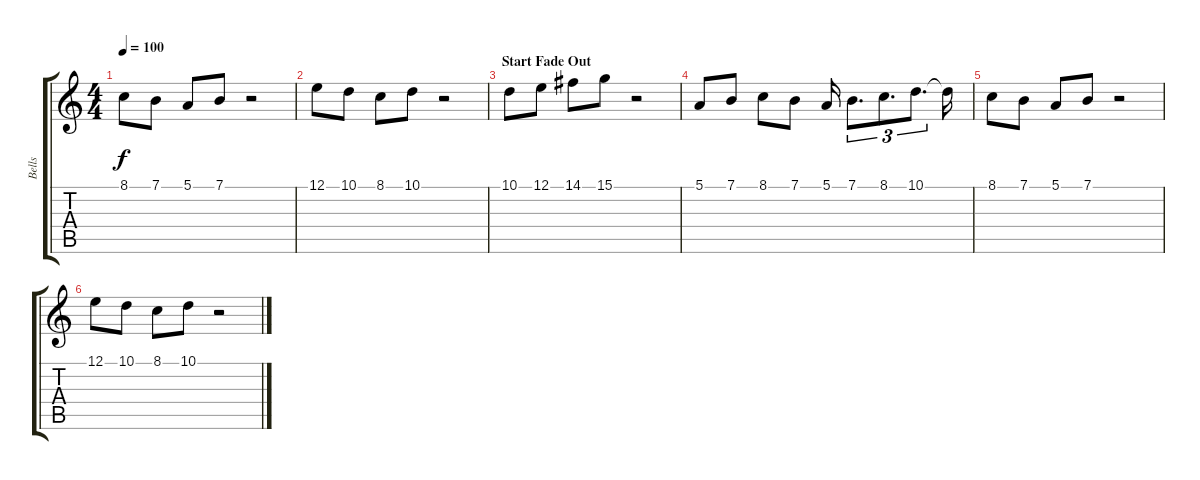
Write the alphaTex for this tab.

\track ("Bells" "Bells") {instrument marimba}
\staff {score tabs}
\tuning (E4 B3 G3 D3 A2 E2) {hide}
\ts (4 4)
\tempo 100
\clef g2
\ks c
8.1.8{dy f} 7.1.8 5.1.8 7.1.8 r.2 |
12.1.8 10.1.8 8.1.8 10.1.8 r.2 |
\section ("" "Start Fade Out")
10.1.8 12.1.8 14.1.8 15.1.8 r.2 |
5.1.8 7.1.8 8.1.8 7.1.8 5.1.16 7.1.8{d tu (3 2)} 8.1.8{d tu (3 2)} 10.1.8{d tu (3 2)} 10.1{t}.16 |
8.1.8 7.1.8 5.1.8 7.1.8 r.2 |
12.1.8 10.1.8 8.1.8 10.1.8 r.2
